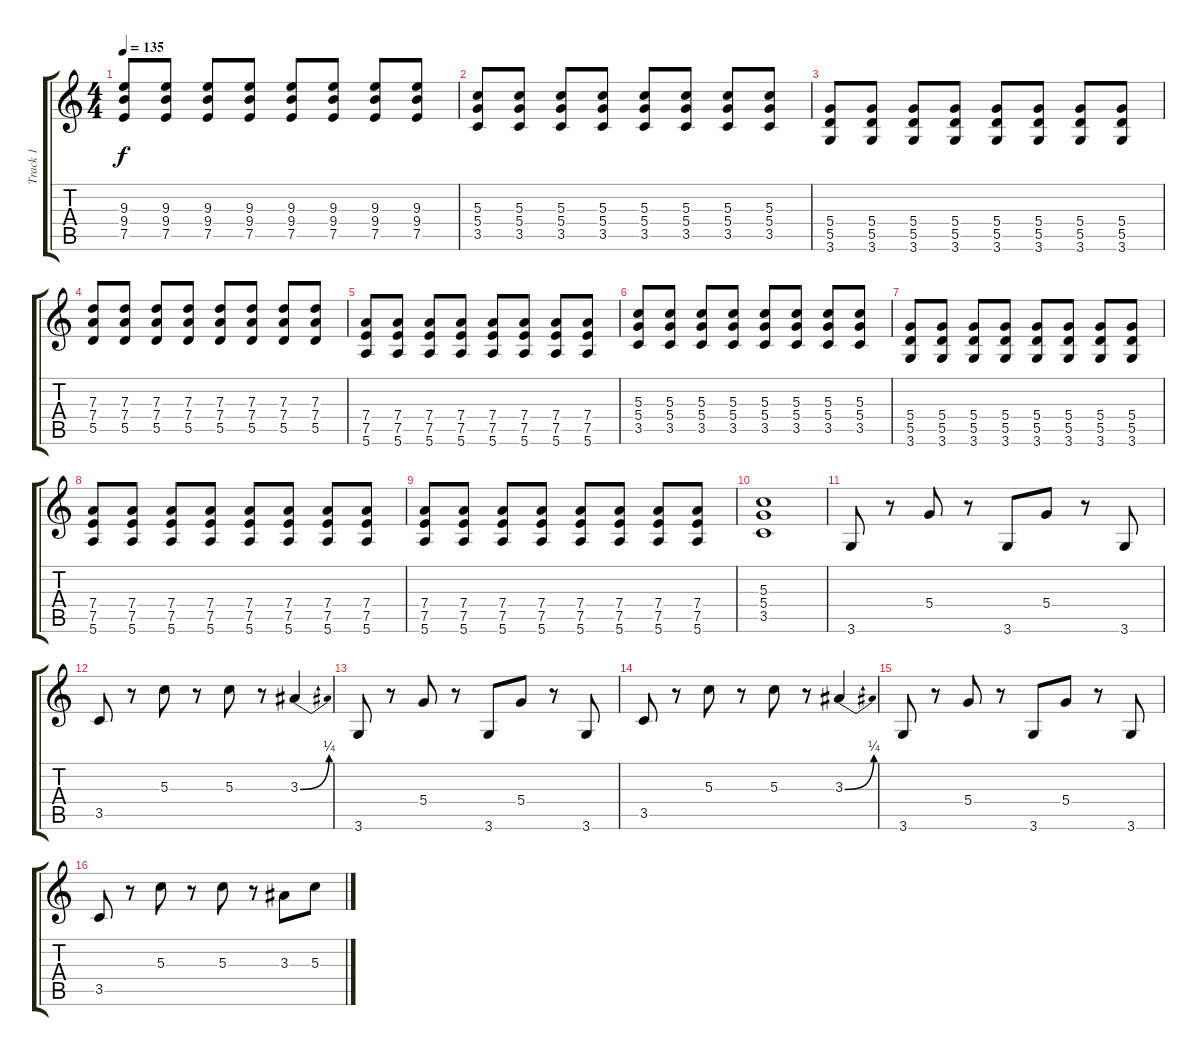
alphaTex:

\track ("Track 1" "Track 1") {instrument overdrivenguitar}
\staff {score tabs}
\tuning (E4 B3 G3 D3 A2 E2) {hide}
\ts (4 4)
\tempo 135
\clef g2
\ks c
(9.3 9.4 7.5).8{dy f} (9.3 9.4 7.5).8 (9.3 9.4 7.5).8 (9.3 9.4 7.5).8 (9.3 9.4 7.5).8 (9.3 9.4 7.5).8 (9.3 9.4 7.5).8 (9.3 9.4 7.5).8 |
(5.3 5.4 3.5).8 (5.3 5.4 3.5).8 (5.3 5.4 3.5).8 (5.3 5.4 3.5).8 (5.3 5.4 3.5).8 (5.3 5.4 3.5).8 (5.3 5.4 3.5).8 (5.3 5.4 3.5).8 |
(5.4 5.5 3.6).8 (5.4 5.5 3.6).8 (5.4 5.5 3.6).8 (5.4 5.5 3.6).8 (5.4 5.5 3.6).8 (5.4 5.5 3.6).8 (5.4 5.5 3.6).8 (5.4 5.5 3.6).8 |
(7.3 7.4 5.5).8 (7.3 7.4 5.5).8 (7.3 7.4 5.5).8 (7.3 7.4 5.5).8 (7.3 7.4 5.5).8 (7.3 7.4 5.5).8 (7.3 7.4 5.5).8 (7.3 7.4 5.5).8 |
(7.4 7.5 5.6).8 (7.4 7.5 5.6).8 (7.4 7.5 5.6).8 (7.4 7.5 5.6).8 (7.4 7.5 5.6).8 (7.4 7.5 5.6).8 (7.4 7.5 5.6).8 (7.4 7.5 5.6).8 |
(5.3 5.4 3.5).8 (5.3 5.4 3.5).8 (5.3 5.4 3.5).8 (5.3 5.4 3.5).8 (5.3 5.4 3.5).8 (5.3 5.4 3.5).8 (5.3 5.4 3.5).8 (5.3 5.4 3.5).8 |
(5.4 5.5 3.6).8 (5.4 5.5 3.6).8 (5.4 5.5 3.6).8 (5.4 5.5 3.6).8 (5.4 5.5 3.6).8 (5.4 5.5 3.6).8 (5.4 5.5 3.6).8 (5.4 5.5 3.6).8 |
(7.4 7.5 5.6).8 (7.4 7.5 5.6).8 (7.4 7.5 5.6).8 (7.4 7.5 5.6).8 (7.4 7.5 5.6).8 (7.4 7.5 5.6).8 (7.4 7.5 5.6).8 (7.4 7.5 5.6).8 |
(7.4 7.5 5.6).8 (7.4 7.5 5.6).8 (7.4 7.5 5.6).8 (7.4 7.5 5.6).8 (7.4 7.5 5.6).8 (7.4 7.5 5.6).8 (7.4 7.5 5.6).8 (7.4 7.5 5.6).8 |
(5.3 5.4 3.5).1 |
3.6.8 r.8 5.4.8 r.8 3.6.8 5.4.8 r.8 3.6.8 |
3.5.8 r.8 5.3.8 r.8 5.3.8 r.8 3.3{be (bend 0 0 60 1)}.4 |
3.6.8 r.8 5.4.8 r.8 3.6.8 5.4.8 r.8 3.6.8 |
3.5.8 r.8 5.3.8 r.8 5.3.8 r.8 3.3{be (bend 0 0 60 1)}.4 |
3.6.8 r.8 5.4.8 r.8 3.6.8 5.4.8 r.8 3.6.8 |
3.5.8 r.8 5.3.8 r.8 5.3.8 r.8 3.3.8 5.3.8
